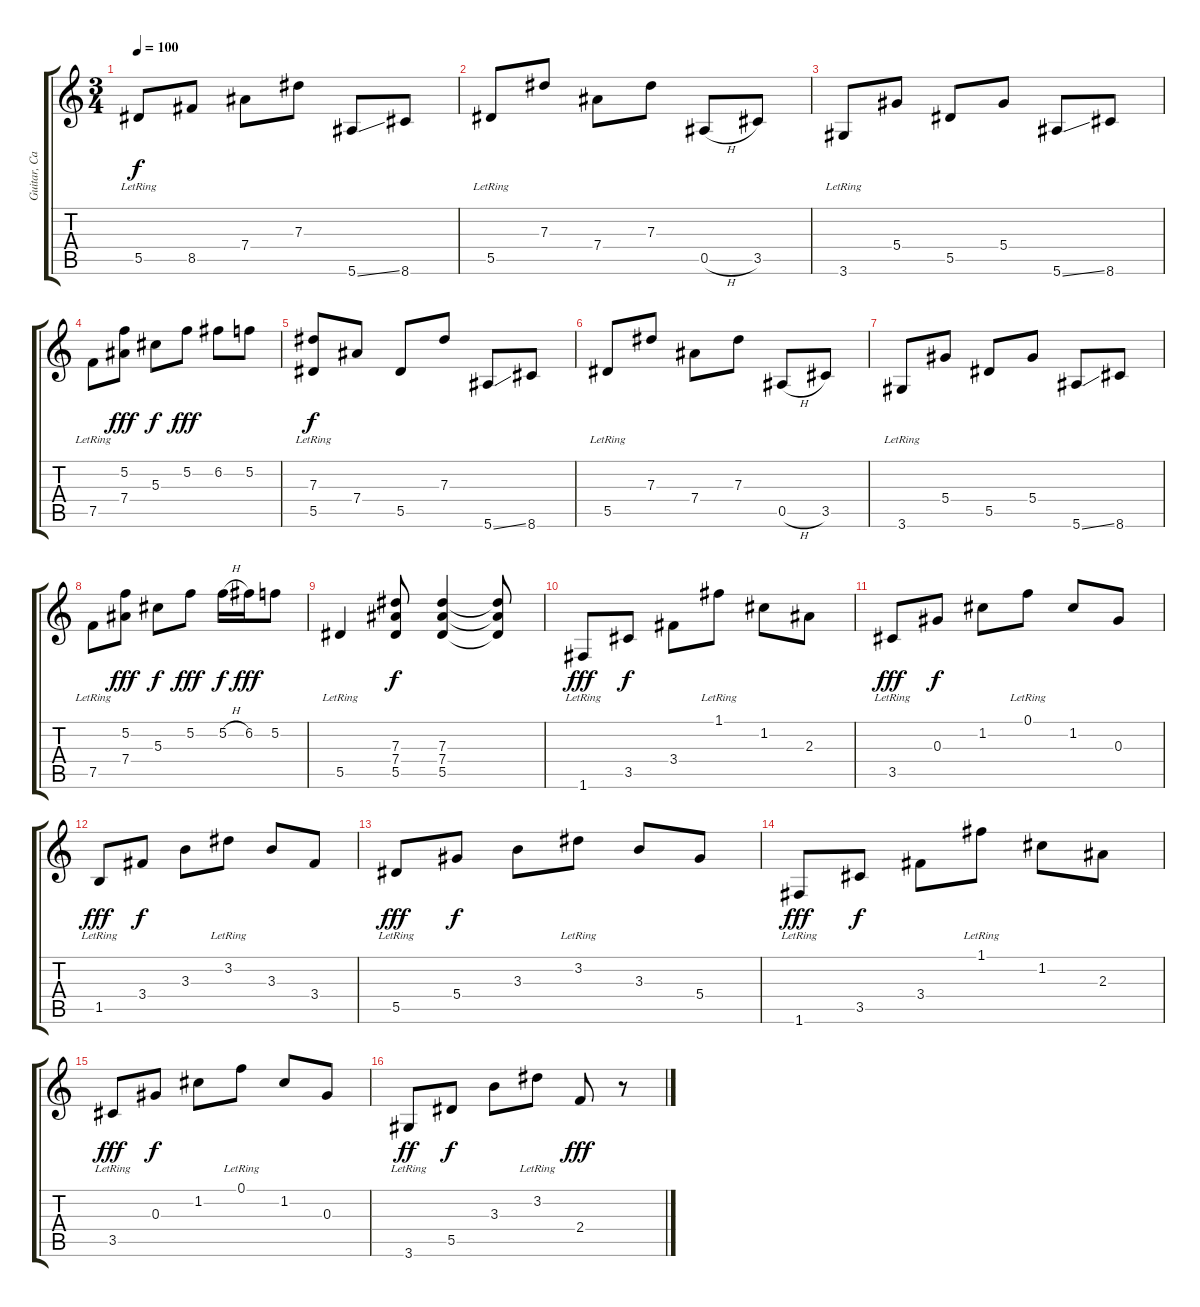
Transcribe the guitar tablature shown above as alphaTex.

\track ("Guitar, Capo=1" "Guitar, Ca") {instrument acousticguitarnylon}
\staff {score tabs}
\tuning (F4 C4 Ab3 Eb3 Bb2 F2) {hide}
\ts (3 4)
\tempo 100
\clef g2
\ks c
5.5{lr}.8{dy f} 8.5.8 7.4.8 7.3.8 5.6{ss}.8 8.6.8 |
5.5{lr}.8 7.3.8 7.4.8 7.3.8 0.5{h}.8 3.5.8 |
3.6{lr}.8 5.4.8 5.5.8 5.4.8 5.6{ss}.8 8.6.8 |
7.5{lr}.8 (5.2 7.4).8{dy fff} 5.3.8{dy f} 5.2.8{dy fff} 6.2.8 5.2.8 |
(7.3 5.5{lr}).8{dy f} 7.4.8 5.5.8 7.3.8 5.6{ss}.8 8.6.8 |
5.5{lr}.8 7.3.8 7.4.8 7.3.8 0.5{h}.8 3.5.8 |
3.6{lr}.8 5.4.8 5.5.8 5.4.8 5.6{ss}.8 8.6.8 |
7.5{lr}.8 (5.2 7.4).8{dy fff} 5.3.8{dy f} 5.2.8{dy fff} 5.2{h}.16{dy f} 6.2.16{dy fff} 5.2.8 |
5.5{lr}.4 (7.3 7.4 5.5).8{dy f} (7.3 7.4 5.5).4 (7.3{t} 7.4{t} 5.5{t}).8 |
1.6{lr}.8{dy fff} 3.5.8{dy f} 3.4.8 1.1{lr}.8 1.2.8 2.3.8 |
3.5{lr}.8{dy fff} 0.3.8{dy f} 1.2.8 0.1{lr}.8 1.2.8 0.3.8 |
1.5{lr}.8{dy fff} 3.4.8{dy f} 3.3.8 3.2{lr}.8 3.3.8 3.4.8 |
5.5{lr}.8{dy fff} 5.4.8{dy f} 3.3.8 3.2{lr}.8 3.3.8 5.4.8 |
1.6{lr}.8{dy fff} 3.5.8{dy f} 3.4.8 1.1{lr}.8 1.2.8 2.3.8 |
3.5{lr}.8{dy fff} 0.3.8{dy f} 1.2.8 0.1{lr}.8 1.2.8 0.3.8 |
3.6{lr}.8{dy ff} 5.5.8{dy f} 3.3.8 3.2{lr}.8 2.4.8{dy fff} r.8
